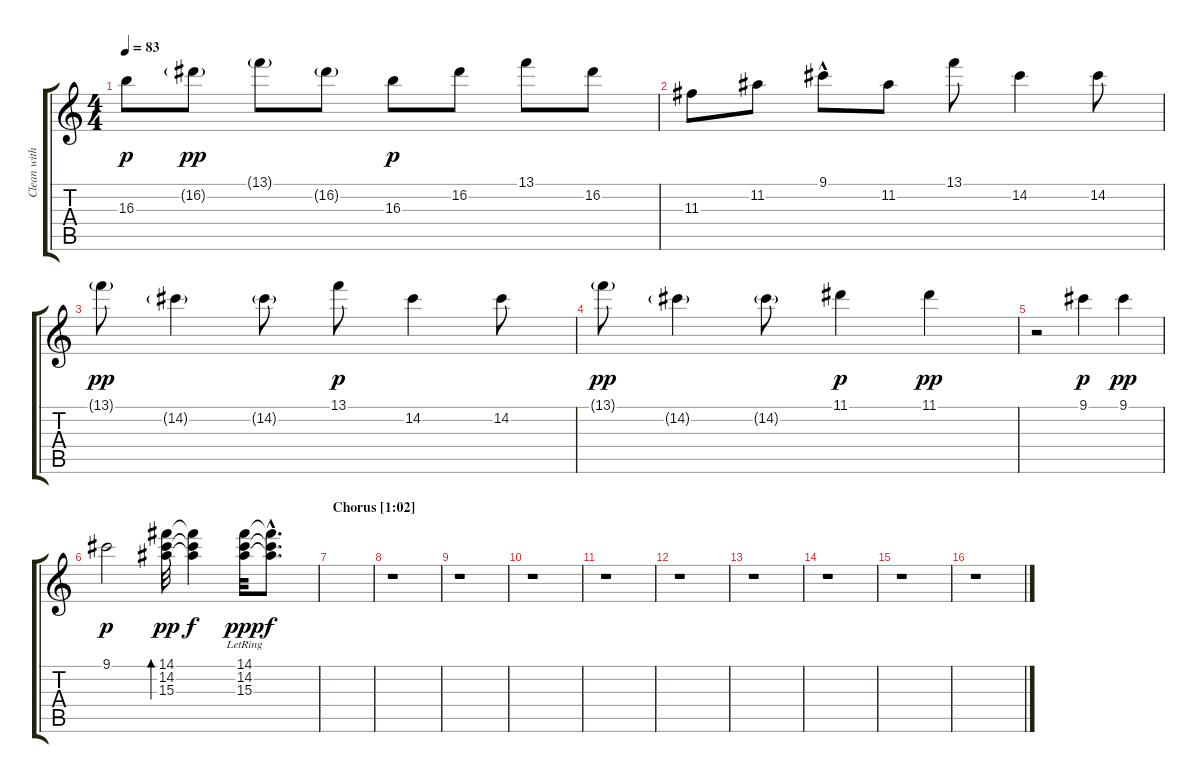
\track ("Clean with Delay" "Clean with") {instrument electricguitarmuted}
\staff {score tabs}
\tuning (E4 B3 G3 D3 A2 E2) {hide}
\ts (4 4)
\tempo 83
\clef g2
\ks c
16.3.8{dy p} 16.2{g}.8{dy pp} 13.1{g}.8 16.2{g}.8 16.3.8{dy p} 16.2.8 13.1.8 16.2.8 |
11.3.8 11.2.8 9.1{hac}.8 11.2.8 13.1.8 14.2.4 14.2.8 |
13.1{g}.8{dy pp} 14.2{g}.4 14.2{g}.8 13.1.8{dy p} 14.2.4 14.2.8 |
13.1{g}.8{dy pp} 14.2{g}.4 14.2{g}.8 11.1.4{dy p} 11.1.4{dy pp} |
r.2 9.1.4{dy p} 9.1.4{dy pp} |
9.1.2{dy p} (14.1 14.2 15.3).32{bd 60 dy pp} (14.1{t} 14.2{t} 15.3{t}).4{dy f} (14.1{lr} 14.2{lr} 15.3{lr}).32{dy ppp} (14.1{hac t} 14.2{hac t} 15.3{hac t}).8{d dy f} |
\section ("" "Chorus [1:02]")
|
r.1 |
r.1 |
r.1 |
r.1 |
r.1 |
r.1 |
r.1 |
r.1 |
r.1
